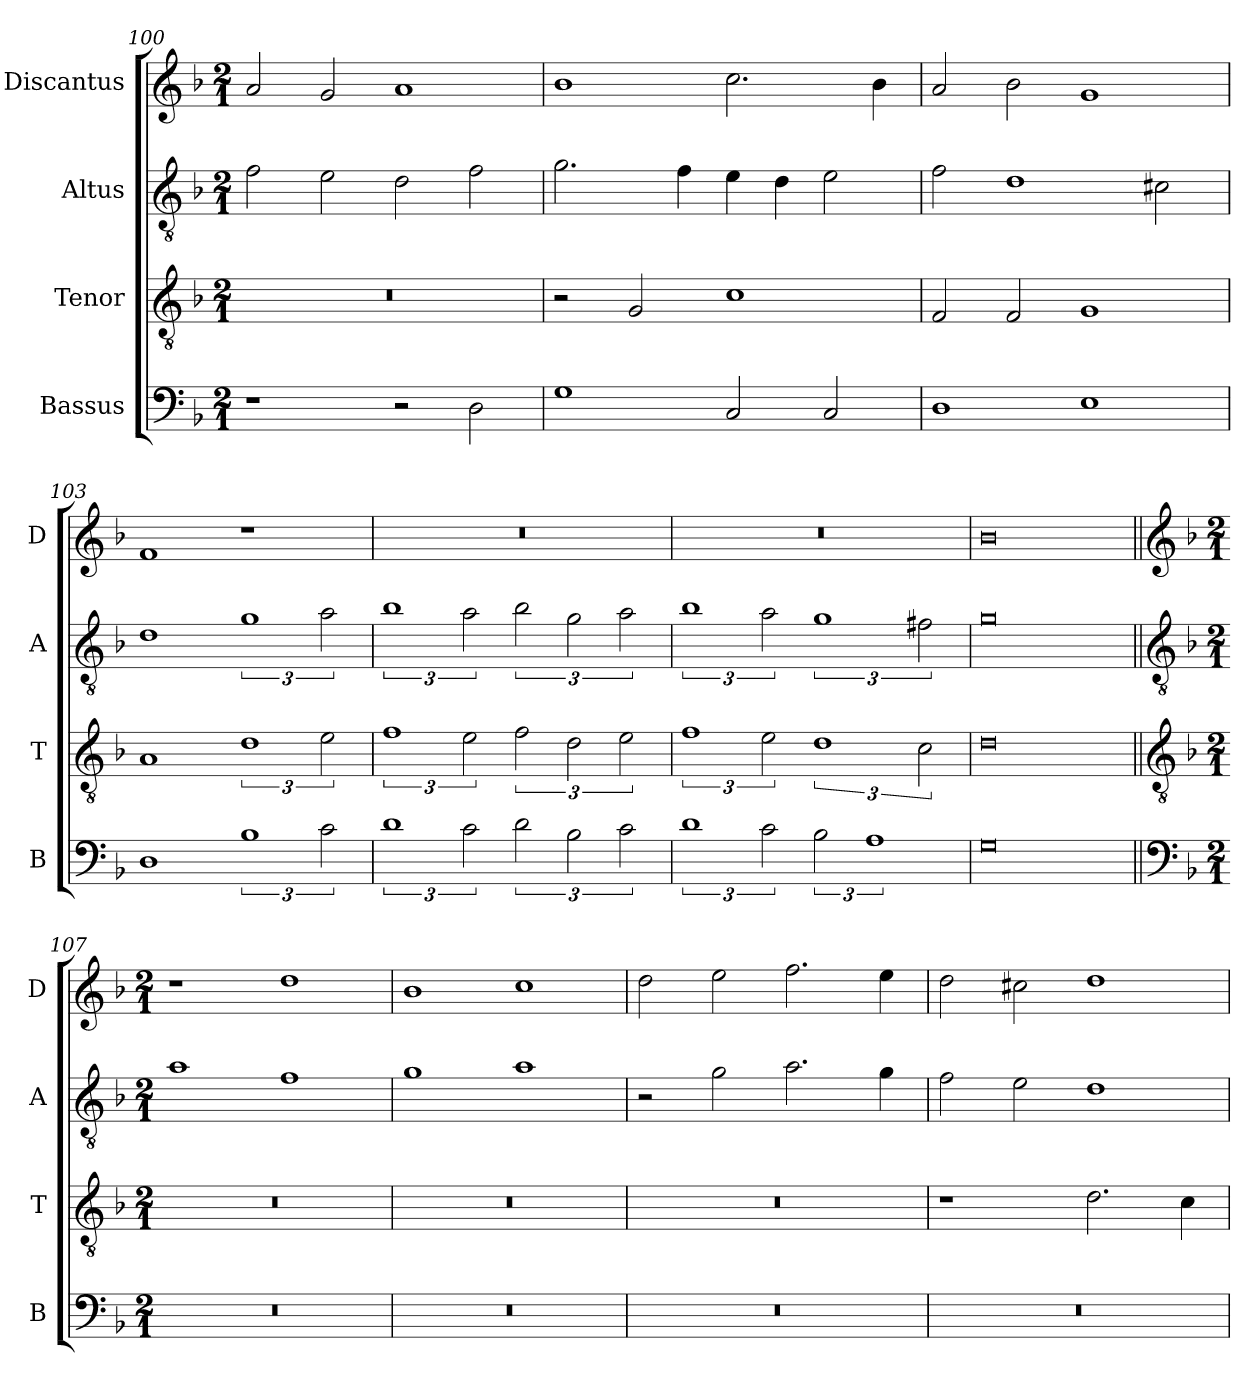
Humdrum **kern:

**kern	**kern	**kern	**kern
*part4	*part3	*part2	*part1
*staff4	*staff3	*staff2	*staff1
*I"Bassus	*I"Tenor	*I"Altus	*I"Discantus
*I'B	*I'T	*I'A	*I'D
*clefF4	*clefGv2	*clefGv2	*clefG2
*k[b-]	*k[b-]	*k[b-]	*k[b-]
*M2/1	*M2/1	*M2/1	*M2/1
=100	=100	=100	=100
1r	0r	2f\	2a/
.	.	2e\	2g/
2r	.	2d\	1a
2D\	.	2f\	.
=101	=101	=101	=101
1G	2r	2.g\	1b-
.	2G/	.	.
.	.	4f\	.
2C/	1c	4e\	2.cc\
.	.	4d\	.
2C/	.	2e\	.
.	.	.	4b-\
=102	=102	=102	=102
1D	2F/	2f\	2a/
.	2F/	1d	2b-\
1E	1G	.	1g
.	.	2c#X\	.
=103	=103	=103	=103
1D	1A	1d	1f
3%2B-	3%2d	3%2g	1r
3c\	3e\	3a\	.
=104	=104	=104	=104
3%2d	3%2f	3%2b-	0r
3c\	3e\	3a\	.
3d\	3f\	3b-\	.
3B-\	3d\	3g\	.
3c\	3e\	3a\	.
=105	=105	=105	=105
3%2d	3%2f	3%2b-	0r
3c\	3e\	3a\	.
3B-\	3%2d	3%2g	.
3%2A	.	.	.
.	3c\	3f#X\	.
=106	=106	=106	=106
0G	0d	0g	0b-
!!LO:LB:g=z
=107||	=107||	=107||	=107||
*clefF4	*clefGv2	*clefGv2	*clefG2
*k[b-]	*k[b-]	*k[b-]	*k[b-]
*M2/1	*M2/1	*M2/1	*M2/1
0r	0r	1a	1r
.	.	1f	1dd
=108	=108	=108	=108
0r	0r	1g	1b-
.	.	1a	1cc
=109	=109	=109	=109
0r	0r	2r	2dd\
.	.	2g\	2ee\
.	.	2.a\	2.ff\
.	.	4g\	4ee\
=110	=110	=110	=110
0r	1r	2f\	2dd\
.	.	2e\	2cc#X\
.	2.d\	1d	1dd
.	4c\	.	.
=	=	=	=
*-	*-	*-	*-
